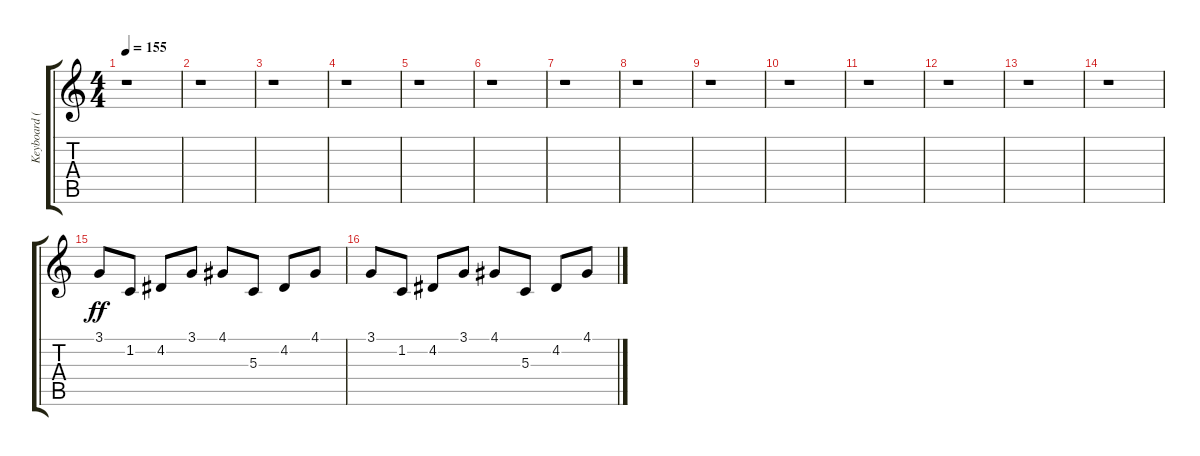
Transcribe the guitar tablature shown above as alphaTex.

\track ("Keyboard (Tuomas)" "Keyboard (") {instrument fx5brightness}
\staff {score tabs}
\tuning (E4 B3 G3 D3 A2 E2) {hide}
\ts (4 4)
\tempo 155
\clef g2
\ks c
r.1{dy ff} |
r.1 |
r.1 |
r.1 |
r.1 |
r.1 |
r.1 |
r.1 |
r.1 |
r.1 |
r.1 |
r.1 |
r.1 |
r.1 |
3.1.8 1.2.8 4.2.8 3.1.8 4.1.8 5.3.8 4.2.8 4.1.8 |
3.1.8 1.2.8 4.2.8 3.1.8 4.1.8 5.3.8 4.2.8 4.1.8
